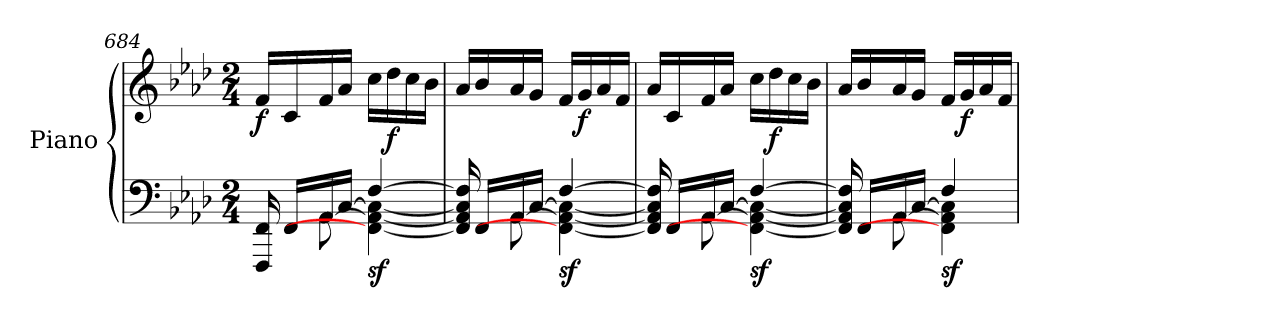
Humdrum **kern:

**kern	**kern	**dynam
*part1	*part1	*part1
*staff2	*staff1	*staff1/2
*I"Piano	*	*
*I'Pno.	*	*
*clefF4	*clefG2	*
*k[b-e-a-d-]	*k[b-e-a-d-]	*
*M2/4	*M2/4	*
=684	=684	=684
*^	*	*
*	*^	*	*
!	!	!	!	!LO:DY:b
16FFF/ 16FF/	16ryy	8ryy	16f/LL	f
16FF/LL	[8.FF\yy	.	16c/	.
16AA-/	.	[8AA-\	16f/	.
[16C/JJ	.	.	16a-/JJ	.
!	!	!	!	!LO:DY:b=2
[4F/	4FF\_ 4AA-\_ 4C\_	4ryy	16cc\LL	sf
!	!	!	!	!LO:DY:b
.	.	.	16dd-\	f
.	.	.	16cc\	.
.	.	.	16b-\JJ	.
=685	=685	=685	=685	=685
16FF/] 16AA-/] 16C/] 16F/]	16ryy	8ryy	16a-/LL	.
16FF/LL	[8.FF\yy	.	16b-/	.
16AA-/	.	[8AA-\	16a-/	.
[16C/JJ	.	.	16g/JJ	.
!	!	!	!	!LO:DY:b=2
[4F/	4FF\_ 4AA-\_ 4C\_	4ryy	16f/LL	sf
!	!	!	!	!LO:DY:b
.	.	.	16g/	f
.	.	.	16a-/	.
.	.	.	16f/JJ	.
=686	=686	=686	=686	=686
16FF/] 16AA-/] 16C/] 16F/]	16ryy	8ryy	16a-/LL	.
16FF/LL	[8.FF\yy	.	16c/	.
16AA-/	.	[8AA-\	16f/	.
[16C/JJ	.	.	16a-/JJ	.
!	!	!	!	!LO:DY:b=2
[4F/	4FF\_ 4AA-\_ 4C\_	4ryy	16cc\LL	sf
!	!	!	!	!LO:DY:b
.	.	.	16dd-\	f
.	.	.	16cc\	.
.	.	.	16b-\JJ	.
!!LO:PB:g=z
=687	=687	=687	=687	=687
16FF/] 16AA-/] 16C/] 16F/]	16ryy	8ryy	16a-/LL	.
16FF/LL	[8.FF\yy	.	16b-/	.
16AA-/	.	[8AA-\	16a-/	.
[16C/JJ	.	.	16g/JJ	.
!	!	!	!	!LO:DY:b=2
4F/	4FF\] 4AA-\] 4C\]	4ryy	16f/LL	sf
!	!	!	!	!LO:DY:b
.	.	.	16g/	f
.	.	.	16a-/	.
.	.	.	16f/JJ	.
*v	*v	*v	*	*
=	=	=
*-	*-	*-
